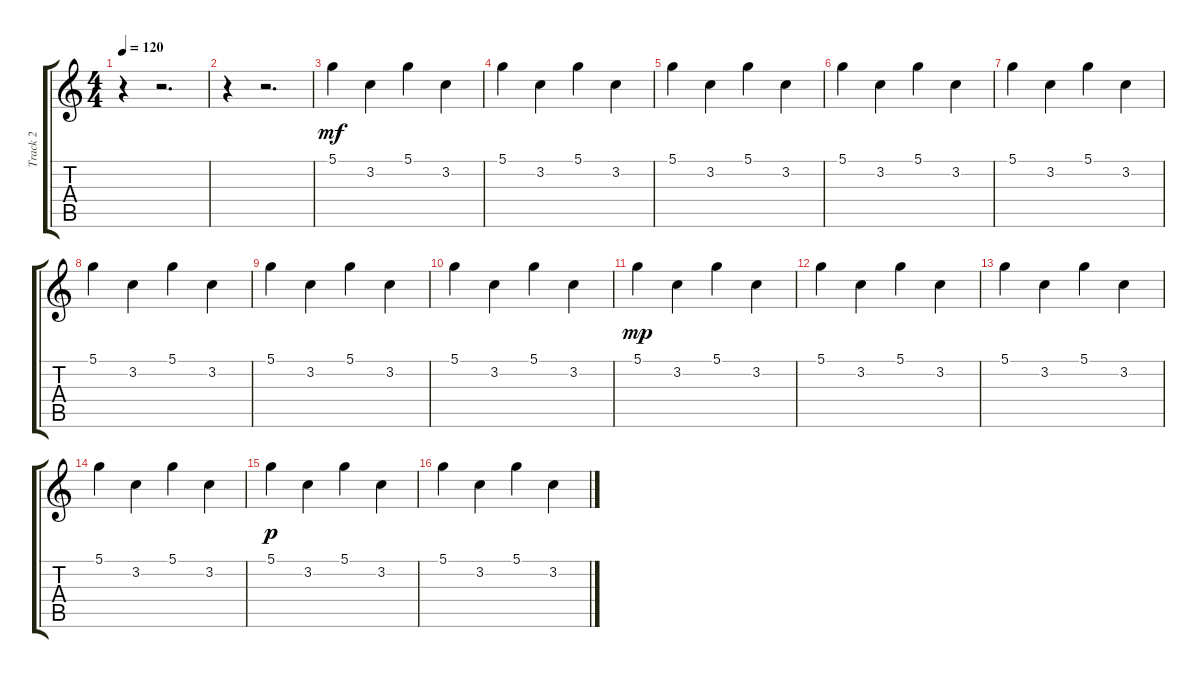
\track ("Track 2" "Track 2") {instrument acousticguitarsteel}
\staff {score tabs}
\tuning (D4 A3 F3 C3 G2 C2) {hide}
\ts (4 4)
\tempo 120
\clef g2
\ks c
r.4{dy f} r.2{d} |
r.4 r.2{d} |
5.1.4{dy mf} 3.2.4 5.1.4 3.2.4 |
5.1.4 3.2.4 5.1.4 3.2.4 |
5.1.4 3.2.4 5.1.4 3.2.4 |
5.1.4 3.2.4 5.1.4 3.2.4 |
5.1.4 3.2.4 5.1.4 3.2.4 |
5.1.4 3.2.4 5.1.4 3.2.4 |
5.1.4 3.2.4 5.1.4 3.2.4 |
5.1.4 3.2.4 5.1.4 3.2.4 |
5.1.4{dy mp} 3.2.4 5.1.4 3.2.4 |
5.1.4 3.2.4 5.1.4 3.2.4 |
5.1.4 3.2.4 5.1.4 3.2.4 |
5.1.4 3.2.4 5.1.4 3.2.4 |
5.1.4{dy p} 3.2.4 5.1.4 3.2.4 |
5.1.4 3.2.4 5.1.4 3.2.4
